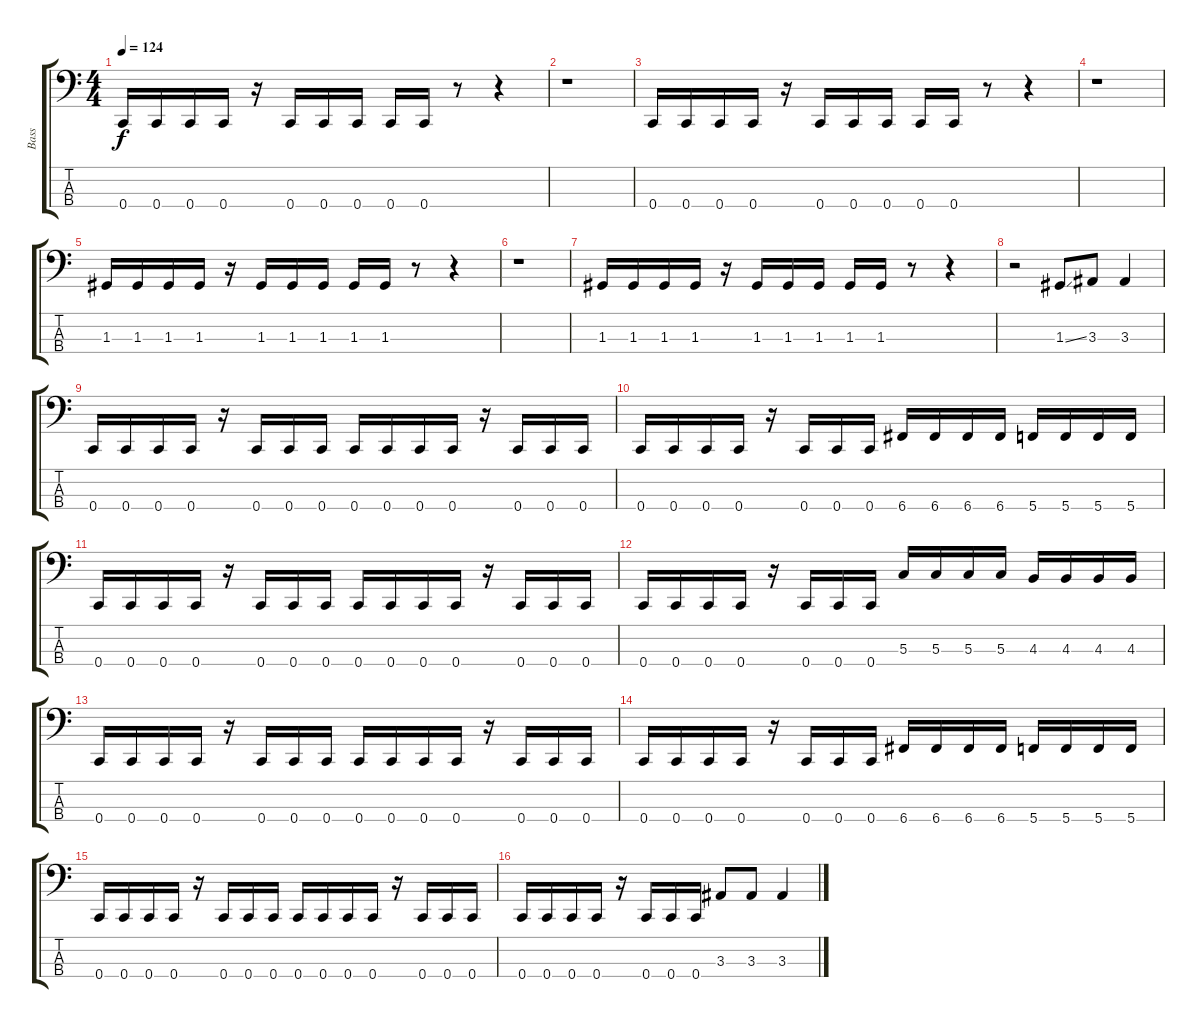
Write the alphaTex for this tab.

\track ("Bass" "Bass") {instrument electricbasspick}
\staff {score tabs}
\tuning (F2 C2 G1 C1) {hide}
\ts (4 4)
\tempo 124
\clef f4
\ks c
0.4.16{dy f} 0.4.16 0.4.16 0.4.16 r.16 0.4.16 0.4.16 0.4.16 0.4.16 0.4.16 r.8 r.4 |
r.1 |
0.4.16 0.4.16 0.4.16 0.4.16 r.16 0.4.16 0.4.16 0.4.16 0.4.16 0.4.16 r.8 r.4 |
r.1 |
1.3.16 1.3.16 1.3.16 1.3.16 r.16 1.3.16 1.3.16 1.3.16 1.3.16 1.3.16 r.8 r.4 |
r.1 |
1.3.16 1.3.16 1.3.16 1.3.16 r.16 1.3.16 1.3.16 1.3.16 1.3.16 1.3.16 r.8 r.4 |
r.2 1.3{ss}.8 3.3.8 3.3.4 |
0.4.16 0.4.16 0.4.16 0.4.16 r.16 0.4.16 0.4.16 0.4.16 0.4.16 0.4.16 0.4.16 0.4.16 r.16 0.4.16 0.4.16 0.4.16 |
0.4.16 0.4.16 0.4.16 0.4.16 r.16 0.4.16 0.4.16 0.4.16 6.4.16 6.4.16 6.4.16 6.4.16 5.4.16 5.4.16 5.4.16 5.4.16 |
0.4.16 0.4.16 0.4.16 0.4.16 r.16 0.4.16 0.4.16 0.4.16 0.4.16 0.4.16 0.4.16 0.4.16 r.16 0.4.16 0.4.16 0.4.16 |
0.4.16 0.4.16 0.4.16 0.4.16 r.16 0.4.16 0.4.16 0.4.16 5.3.16 5.3.16 5.3.16 5.3.16 4.3.16 4.3.16 4.3.16 4.3.16 |
0.4.16 0.4.16 0.4.16 0.4.16 r.16 0.4.16 0.4.16 0.4.16 0.4.16 0.4.16 0.4.16 0.4.16 r.16 0.4.16 0.4.16 0.4.16 |
0.4.16 0.4.16 0.4.16 0.4.16 r.16 0.4.16 0.4.16 0.4.16 6.4.16 6.4.16 6.4.16 6.4.16 5.4.16 5.4.16 5.4.16 5.4.16 |
0.4.16 0.4.16 0.4.16 0.4.16 r.16 0.4.16 0.4.16 0.4.16 0.4.16 0.4.16 0.4.16 0.4.16 r.16 0.4.16 0.4.16 0.4.16 |
0.4.16 0.4.16 0.4.16 0.4.16 r.16 0.4.16 0.4.16 0.4.16 3.3.8 3.3.8 3.3.4
